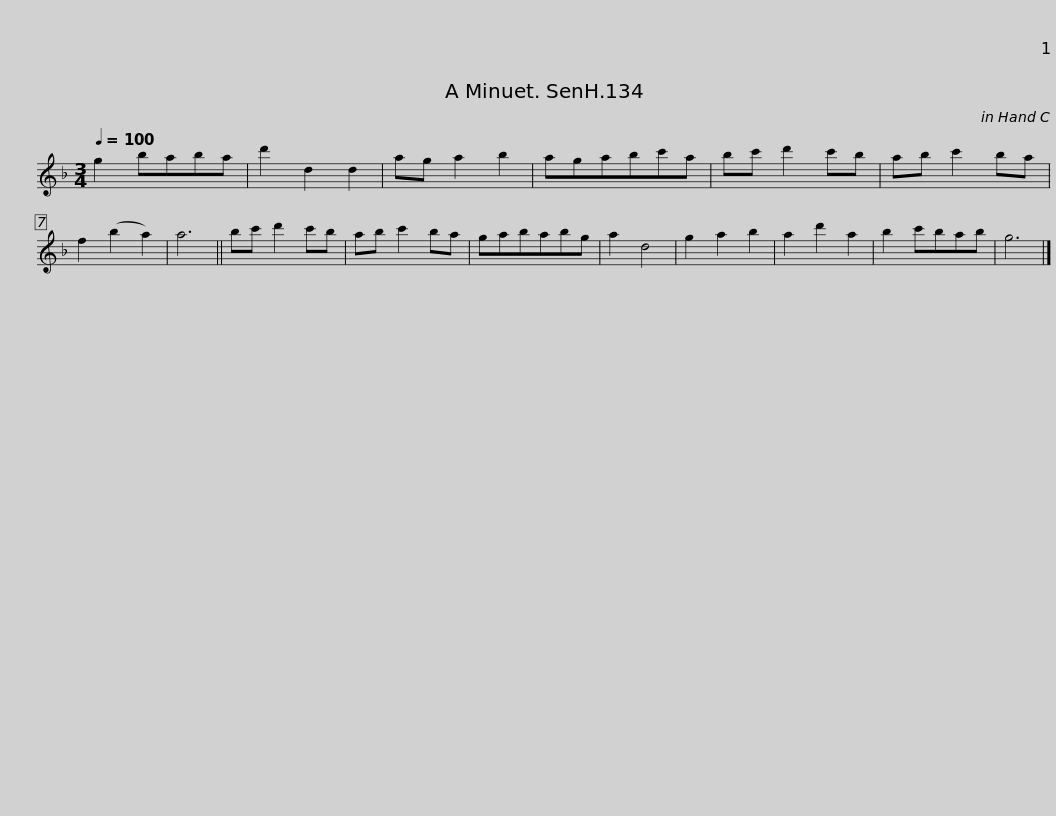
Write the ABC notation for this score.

X:1
L:1/8
Q:1/4=100
M:3/4
I:linebreak $
K:F
V:1 treble
V:1
 g2 baba | d'2 d2 d2 | ag a2 b2 | agabc'a | bc' d'2 c'b | %5
 ab c'2 ba | f2 (b2 a2) | a6 ||$ bc' d'2 c'b | ab c'2 ba | %10
 gababg | a2 d4 | g2 a2 b2 | a2 d'2 a2 | b2 c'bab | %15
 g6 |] %16
